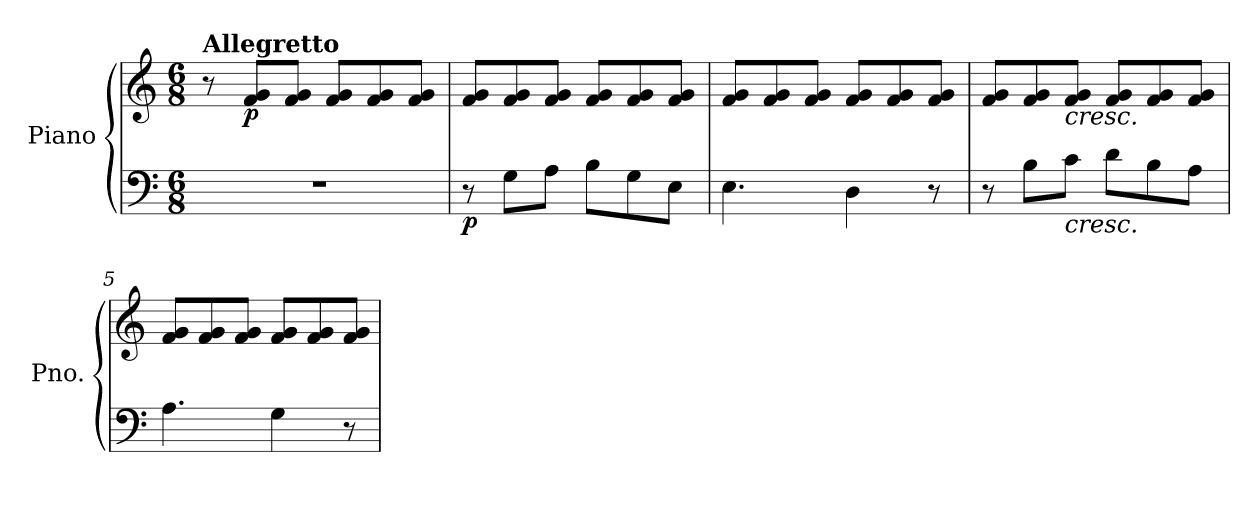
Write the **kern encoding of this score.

**kern	**kern	**dynam
*part1	*part1	*part1
*staff2	*staff1	*staff1/2
*I"Piano	*	*
*I'Pno.	*	*
*clefF4	*clefG2	*
*k[]	*k[]	*
*M6/8	*M6/8	*
*MM105	*MM105	*
=1	=1	=1
!	!LO:TX:a:B:t=Allegretto	!
2.r	8r	.
!	!	!LO:DY:b
.	8f/ 8g/L	p
.	8f/ 8g/J	.
.	8f/ 8g/L	.
.	8f/ 8g/	.
.	8f/ 8g/J	.
=2	=2	=2
!	!	!LO:DY:b=2
8r	8f/ 8g/L	p
8G\L	8f/ 8g/	.
8A\J	8f/ 8g/J	.
8B\L	8f/ 8g/L	.
8G\	8f/ 8g/	.
8E\J	8f/ 8g/J	.
=3	=3	=3
4.E\	8f/ 8g/L	.
.	8f/ 8g/	.
.	8f/ 8g/J	.
4D\	8f/ 8g/L	.
.	8f/ 8g/	.
8r	8f/ 8g/J	.
=4	=4	=4
8r	8f/ 8g/L	.
8B\L	8f/ 8g/	.
!	!LO:TX:b:i:t=cresc.	!
!LO:TX:b:i:t=cresc.	!	!
8c\J	8f/ 8g/J	.
8d\L	8f/ 8g/L	.
8B\	8f/ 8g/	.
8A\J	8f/ 8g/J	.
=5	=5	=5
4.A\	8f/ 8g/L	.
.	8f/ 8g/	.
.	8f/ 8g/J	.
4G\	8f/ 8g/L	.
.	8f/ 8g/	.
8r	8f/ 8g/J	.
=	=	=
*-	*-	*-
